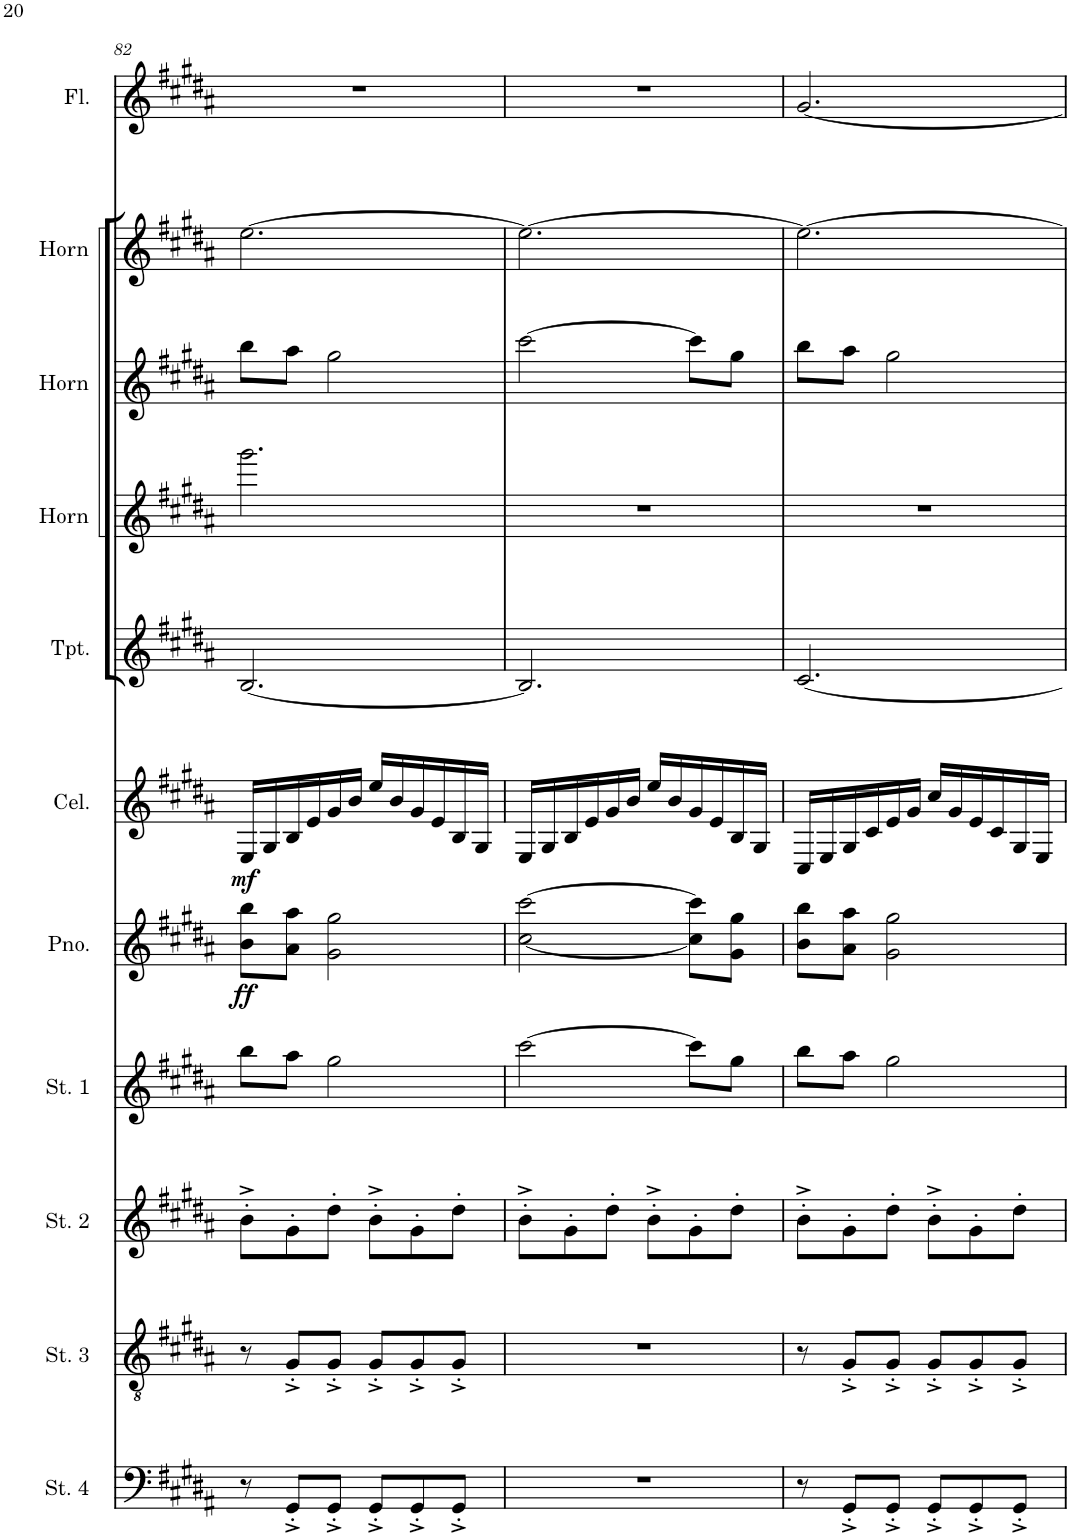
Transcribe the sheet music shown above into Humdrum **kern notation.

**kern	**kern	**kern	**kern	**kern	**dynam	**kern	**dynam	**kern	**kern	**kern	**kern	**kern	**kern
*part12	*part11	*part10	*part9	*part8	*part8	*part7	*part7	*part6	*part5	*part4	*part3	*part2	*part1
*staff12	*staff11	*staff10	*staff9	*staff8	*staff8	*staff7	*staff7	*staff6	*staff5	*staff4	*staff3	*staff2	*staff1
*I"Strings 4	*I"Strings 3	*I"Strings 2	*I"Strings 1	*I"Piano	*	*I"Celesta	*	*I"Trumpet	*I"Horn	*I"Horn	*I"Horn	*I"Flute	*I"Piccolo
*I'St. 4	*I'St. 3	*I'St. 2	*I'St. 1	*I'Pno.	*	*I'Cel.	*	*I'Tpt.	*I'Horn	*I'Horn	*I'Horn	*I'Fl.	*I'Picc.
!!LO:PB:g=z
*clefF4	*clefGv2	*clefG2	*clefG2	*clefG2	*	*clefG2	*	*clefG2	*clefG2	*clefG2	*clefG2	*clefG2	*clefG2
*	*	*	*	*	*	*Trd-7c-12	*	*Trd1c2	*Trd7c12	*Trd7c12	*Trd7c12	*	*Trd-7c-12
*k[f#c#g#d#a#]	*k[f#c#g#d#a#]	*k[f#c#g#d#a#]	*k[f#c#g#d#a#]	*k[f#c#g#d#a#]	*	*k[f#c#g#d#a#]	*	*k[f#c#g#d#a#]	*k[f#c#g#d#a#]	*k[f#c#g#d#a#]	*k[f#c#g#d#a#]	*k[f#c#g#d#a#]	*k[f#c#g#d#a#]
*M6/8	*M6/8	*M6/8	*M6/8	*M6/8	*	*M6/8	*	*M6/8	*M6/8	*M6/8	*M6/8	*M6/8	*M6/8
=82	=82	=82	=82	=82	=82	=82	=82	=82	=82	=82	=82	=82	=82
!	!	!	!	!	!LO:DY:b	!	!LO:DY:b	!	!	!	!	!	!
8r	8r	8b'^\L	8bb\L	8b\ 8bb\L	ff	16E/LL	mf	[2.B/	2.ggg#\	8bb\L	[2.ee\	2.r	2.r
.	.	.	.	.	.	16G#/	.	.	.	.	.	.	.
8GG#'^/L	8G#'^/L	8g#'\	8aa#\J	8a#\ 8aa#\J	.	16B/	.	.	.	8aa#\J	.	.	.
.	.	.	.	.	.	16e/	.	.	.	.	.	.	.
8GG#'^/J	8G#'^/J	8dd#'\J	2gg#\	2g#\ 2gg#\	.	16g#/	.	.	.	2gg#\	.	.	.
.	.	.	.	.	.	16b/JJ	.	.	.	.	.	.	.
8GG#'^/L	8G#'^/L	8b'^\L	.	.	.	16ee/LL	.	.	.	.	.	.	.
.	.	.	.	.	.	16b/	.	.	.	.	.	.	.
8GG#'^/	8G#'^/	8g#'\	.	.	.	16g#/	.	.	.	.	.	.	.
.	.	.	.	.	.	16e/	.	.	.	.	.	.	.
8GG#'^/J	8G#'^/J	8dd#'\J	.	.	.	16B/	.	.	.	.	.	.	.
.	.	.	.	.	.	16G#/JJ	.	.	.	.	.	.	.
=83	=83	=83	=83	=83	=83	=83	=83	=83	=83	=83	=83	=83	=83
2.r	2.r	8b'^\L	[2ccc#\	[2cc#\ [2ccc#\	.	16E/LL	.	2.B/]	2.r	[2ccc#\	2.ee\_	2.r	2.r
.	.	.	.	.	.	16G#/	.	.	.	.	.	.	.
.	.	8g#'\	.	.	.	16B/	.	.	.	.	.	.	.
.	.	.	.	.	.	16e/	.	.	.	.	.	.	.
.	.	8dd#'\J	.	.	.	16g#/	.	.	.	.	.	.	.
.	.	.	.	.	.	16b/JJ	.	.	.	.	.	.	.
.	.	8b'^\L	.	.	.	16ee/LL	.	.	.	.	.	.	.
.	.	.	.	.	.	16b/	.	.	.	.	.	.	.
.	.	8g#'\	8ccc#\L]	8cc#\] 8ccc#\]L	.	16g#/	.	.	.	8ccc#\L]	.	.	.
.	.	.	.	.	.	16e/	.	.	.	.	.	.	.
.	.	8dd#'\J	8gg#\J	8g#\ 8gg#\J	.	16B/	.	.	.	8gg#\J	.	.	.
.	.	.	.	.	.	16G#/JJ	.	.	.	.	.	.	.
=84	=84	=84	=84	=84	=84	=84	=84	=84	=84	=84	=84	=84	=84
8r	8r	8b'^\L	8bb\L	8b\ 8bb\L	.	16C#/LL	.	[2.c#/	2.r	8bb\L	2.ee\_	[2.g#/	2.r
.	.	.	.	.	.	16E/	.	.	.	.	.	.	.
8GG#'^/L	8G#'^/L	8g#'\	8aa#\J	8a#\ 8aa#\J	.	16G#/	.	.	.	8aa#\J	.	.	.
.	.	.	.	.	.	16c#/	.	.	.	.	.	.	.
8GG#'^/J	8G#'^/J	8dd#'\J	2gg#\	2g#\ 2gg#\	.	16e/	.	.	.	2gg#\	.	.	.
.	.	.	.	.	.	16g#/JJ	.	.	.	.	.	.	.
8GG#'^/L	8G#'^/L	8b'^\L	.	.	.	16cc#/LL	.	.	.	.	.	.	.
.	.	.	.	.	.	16g#/	.	.	.	.	.	.	.
8GG#'^/	8G#'^/	8g#'\	.	.	.	16e/	.	.	.	.	.	.	.
.	.	.	.	.	.	16c#/	.	.	.	.	.	.	.
8GG#'^/J	8G#'^/J	8dd#'\J	.	.	.	16G#/	.	.	.	.	.	.	.
.	.	.	.	.	.	16E/JJ	.	.	.	.	.	.	.
=	=	=	=	=	=	=	=	=	=	=	=	=	=
*-	*-	*-	*-	*-	*-	*-	*-	*-	*-	*-	*-	*-	*-
